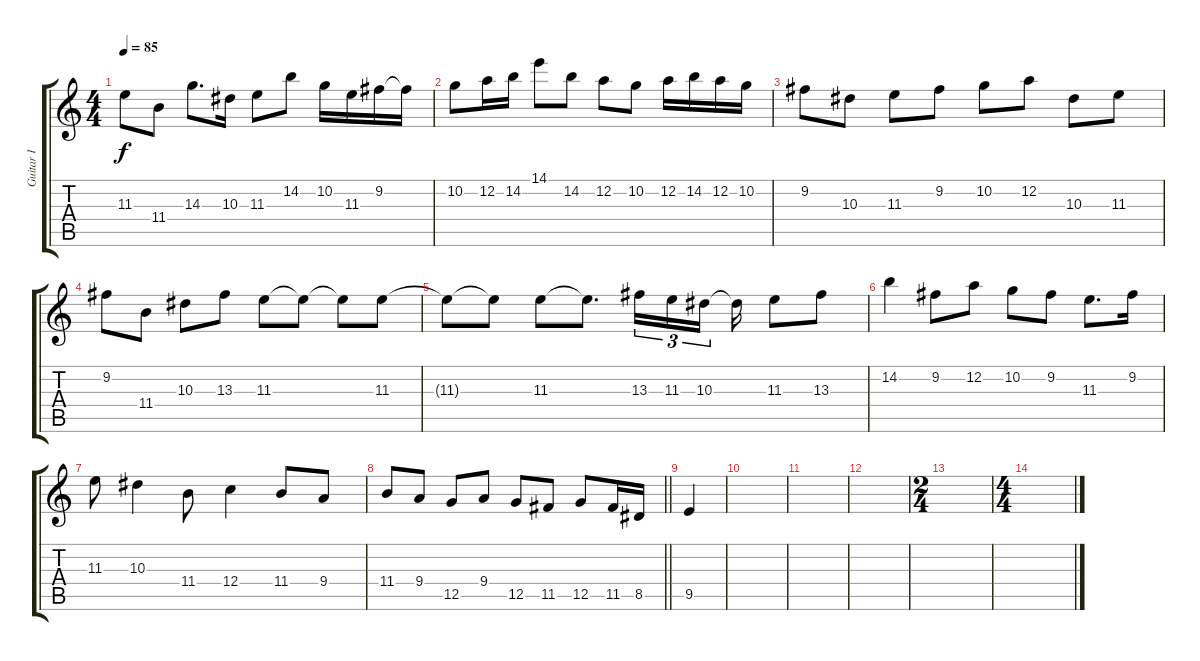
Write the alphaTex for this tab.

\track ("Guitar I" "Guitar I") {instrument electricguitarjazz}
\staff {score tabs}
\tuning (D4 A3 F3 C3 G2 C2) {hide}
\ts (4 4)
\tempo 85
\clef g2
\ks c
11.3{t}.8{dy f} 11.4.8 14.3.8{d} 10.3.16 11.3.8 14.2.8 10.2.16 11.3.16 9.2.16 9.2{t}.16 |
10.2.8 12.2.16 14.2.16 14.1.8 14.2.8 12.2.8 10.2.8 12.2.16 14.2.16 12.2.16 10.2.16 |
9.2.8 10.3.8 11.3.8 9.2.8 10.2.8 12.2.8 10.3.8 11.3.8 |
9.2.8 11.4.8 10.3.8 13.3.8 11.3.8 11.3{t}.8 11.3{t}.8 11.3.8 |
11.3{t}.8 11.3{t}.8 11.3.8 11.3{t}.8{d} 13.3.16{tu (3 2)} 11.3.16{tu (3 2)} 10.3.16{tu (3 2) beam splitsecondary} 10.3{t}.16 11.3.8 13.3.8 |
14.2.4 9.2.8 12.2.8 10.2.8 9.2.8 11.3.8{d} 9.2.16 |
11.3.8 10.3.4 11.4.8 12.4.4 11.4.8 9.4.8 |
\barLineRight lightlight
11.4.8 9.4.8 12.5.8 9.4.8 12.5.8 11.5.8 12.5.8 11.5.16 8.5.16 |
9.5.4 |
|
|
|
\ts (2 4)
|
\ts (4 4)
